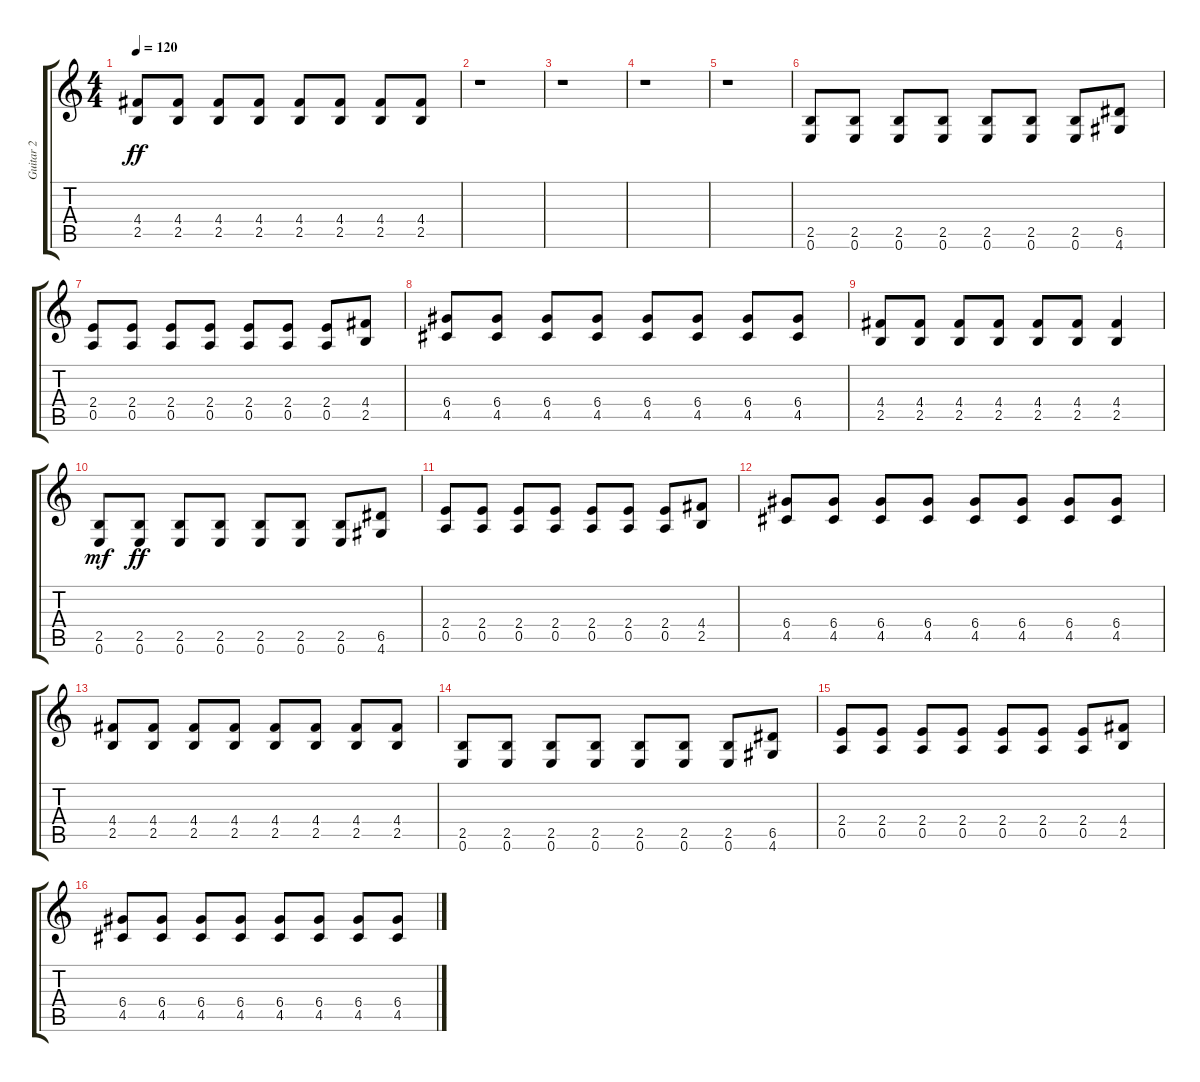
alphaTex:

\track ("Guitar 2" "Guitar 2") {instrument electricguitarmuted}
\staff {score tabs}
\tuning (E4 B3 G3 D3 A2 E2) {hide}
\ts (4 4)
\tempo 120
\clef g2
\ks c
(4.4 2.5).8{dy ff balance 8} (4.4 2.5).8{balance 16} (4.4 2.5).8{balance 8} (4.4 2.5).8{balance 16} (4.4 2.5).8{balance 8} (4.4 2.5).8{balance 16} (4.4 2.5).8{balance 8} (4.4 2.5).8{balance 16} |
r.1 |
r.1 |
r.1 |
r.1 |
(2.5 0.6).8{balance 8} (2.5 0.6).8{balance 16} (2.5 0.6).8{balance 8} (2.5 0.6).8{balance 16} (2.5 0.6).8{balance 8} (2.5 0.6).8{balance 16} (2.5 0.6).8{balance 8} (6.5 4.6).8{balance 8} |
(2.4 0.5).8{balance 8} (2.4 0.5).8{balance 16} (2.4 0.5).8{balance 8} (2.4 0.5).8{balance 16} (2.4 0.5).8{balance 8} (2.4 0.5).8{balance 16} (2.4 0.5).8{balance 8} (4.4 2.5).8{balance 16} |
(6.4 4.5).8{balance 8} (6.4 4.5).8{balance 16} (6.4 4.5).8{balance 8} (6.4 4.5).8{balance 16} (6.4 4.5).8{balance 8} (6.4 4.5).8{balance 16} (6.4 4.5).8{balance 8} (6.4 4.5).8{balance 16} |
(4.4 2.5).8{balance 8} (4.4 2.5).8{balance 16} (4.4 2.5).8{balance 8} (4.4 2.5).8{balance 16} (4.4 2.5).8{balance 8} (4.4 2.5).8{balance 16} (4.4 2.5).4{balance 8} |
(2.5 0.6).8{dy mf balance 8} (2.5 0.6).8{dy ff balance 16} (2.5 0.6).8{balance 8} (2.5 0.6).8{balance 16} (2.5 0.6).8{balance 8} (2.5 0.6).8{balance 16} (2.5 0.6).8{balance 8} (6.5 4.6).8{balance 16} |
(2.4 0.5).8{balance 8} (2.4 0.5).8{balance 16} (2.4 0.5).8{balance 8} (2.4 0.5).8{balance 16} (2.4 0.5).8{balance 8} (2.4 0.5).8{balance 16} (2.4 0.5).8{balance 8} (4.4 2.5).8{balance 16} |
(6.4 4.5).8{balance 8} (6.4 4.5).8{balance 16} (6.4 4.5).8{balance 8} (6.4 4.5).8{balance 16} (6.4 4.5).8{balance 8} (6.4 4.5).8{balance 16} (6.4 4.5).8{balance 8} (6.4 4.5).8{balance 16} |
(4.4 2.5).8{balance 8} (4.4 2.5).8{balance 16} (4.4 2.5).8{balance 8} (4.4 2.5).8{balance 16} (4.4 2.5).8{balance 8} (4.4 2.5).8{balance 8} (4.4 2.5).8{balance 8} (4.4 2.5).8{balance 16} |
(2.5 0.6).8{balance 8} (2.5 0.6).8{balance 16} (2.5 0.6).8{balance 8} (2.5 0.6).8{balance 16} (2.5 0.6).8{balance 8} (2.5 0.6).8{balance 16} (2.5 0.6).8{balance 8} (6.5 4.6).8{balance 8} |
(2.4 0.5).8{balance 8} (2.4 0.5).8{balance 16} (2.4 0.5).8{balance 8} (2.4 0.5).8{balance 16} (2.4 0.5).8{balance 8} (2.4 0.5).8{balance 16} (2.4 0.5).8{balance 8} (4.4 2.5).8{balance 16} |
(6.4 4.5).8{balance 8} (6.4 4.5).8{balance 16} (6.4 4.5).8{balance 8} (6.4 4.5).8{balance 16} (6.4 4.5).8{balance 8} (6.4 4.5).8{balance 16} (6.4 4.5).8{balance 8} (6.4 4.5).8{balance 16}
